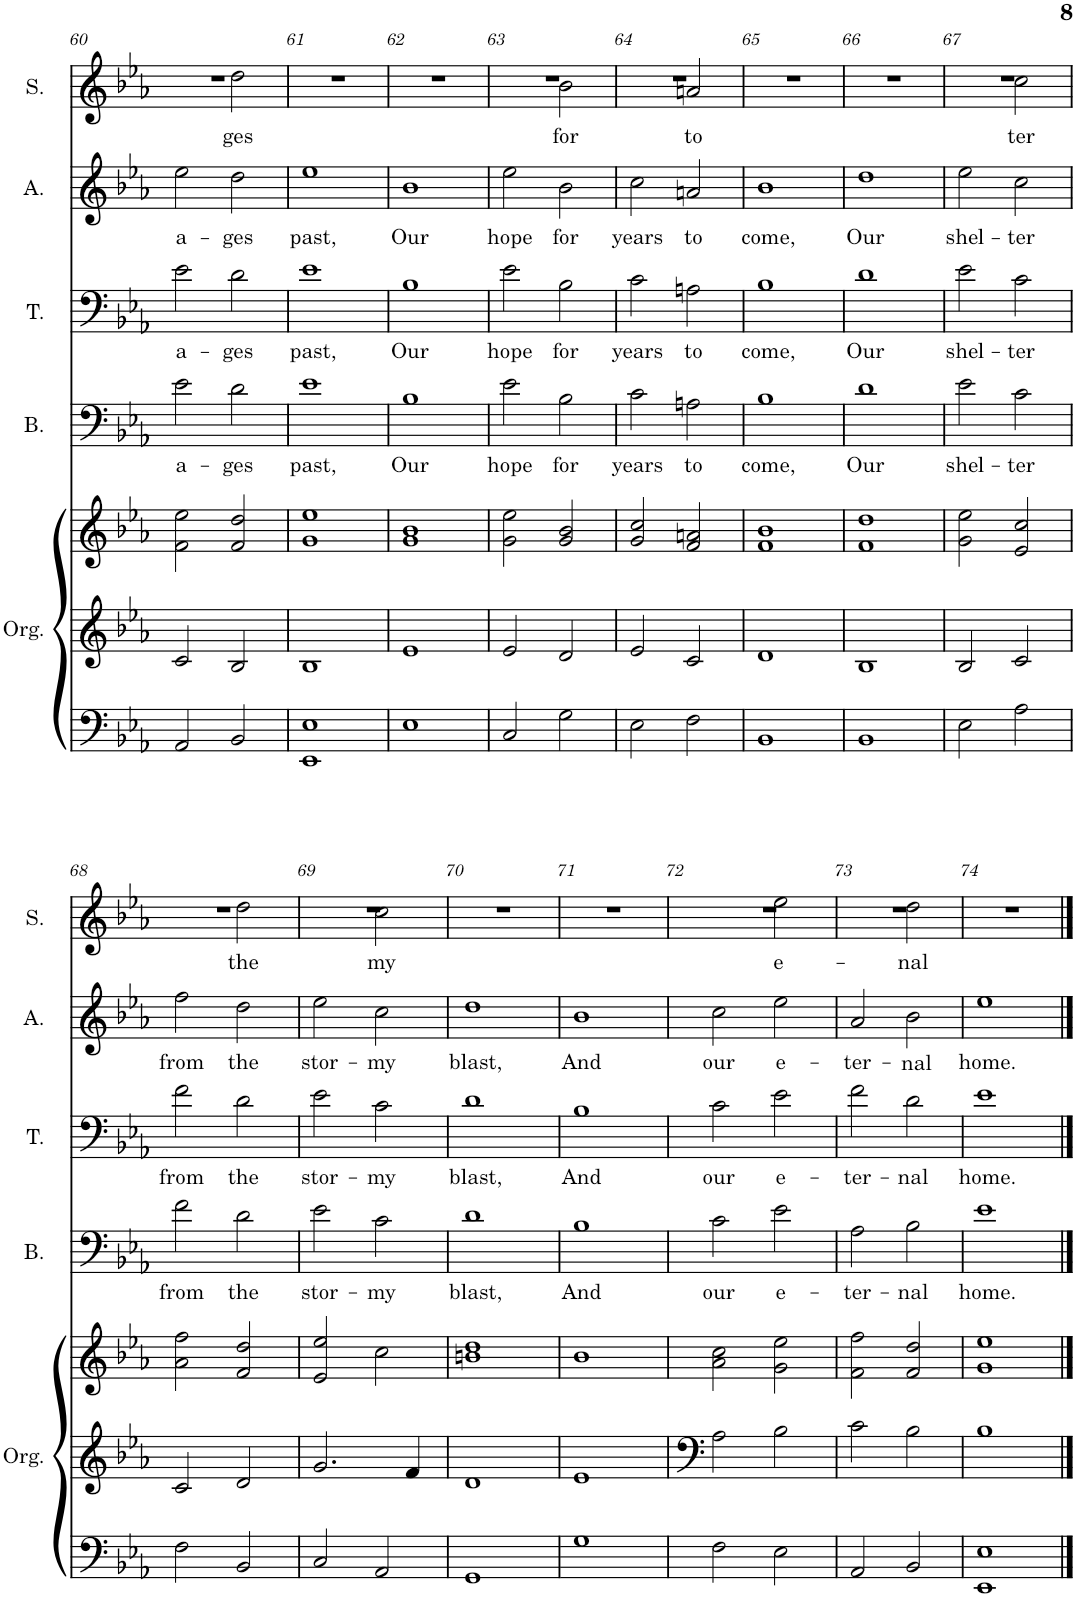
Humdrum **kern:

**kern	**kern	**kern	**kern	**text	**kern	**text	**kern	**text	**kern	**text
*part7	*part6	*part5	*part4	*part4	*part3	*part3	*part2	*part2	*part1	*part1
*staff7	*staff6	*staff5	*staff4	*staff4	*staff3	*staff3	*staff2	*staff2	*staff1	*staff1
*I"Pipe Organ	*I"Org.	*I"Pipe Organ	*I"B.	*	*I"T.	*	*I"A.	*	*I"S.	*
*I'P Org	*I'Org.	*I'P Org	*I'B.	*	*I'T.	*	*I'A.	*	*I'S.	*
!!LO:PB:g=z
*clefF4	*clefG2	*clefG2	*clefF4	*	*clefF4	*	*clefG2	*	*clefG2	*
*k[b-e-a-]	*k[b-e-a-]	*k[b-e-a-]	*k[b-e-a-]	*	*k[b-e-a-]	*	*k[b-e-a-]	*	*k[b-e-a-]	*
*M4/4	*M4/4	*M4/4	*M4/4	*	*M4/4	*	*M4/4	*	*M4/4	*
=60	=60	=60	=60	=60	=60	=60	=60	=60	=60	=60
!	!	!	!	!LO:LY:b	!	!LO:LY:b	!	!LO:LY:b	!	!
2AA-/	2c/	2f\ 2ee-\	2e-\	a-	2e-\	a-	2ee-\	a-	1r	.
!	!	!	!	!LO:LY:b	!	!LO:LY:b	!	!LO:LY:b	!	!
2BB-/	2B-/	2f/ 2dd/	2d\	-ges	2d\	-ges	2dd\	-ges	.	.
!	!	!	!	!	!	!	!	!	!	!LO:LY:b
2ryy	2ryy	2ryy	2ryy	.	2ryy	.	2ryy	.	2dd\	-ges
=61	=61	=61	=61	=61	=61	=61	=61	=61	=61	=61
!	!	!	!	!LO:LY:b	!	!LO:LY:b	!	!LO:LY:b	!	!
1EE- 1E-	1B-	1g 1ee-	1e-	past,	1e-	past,	1ee-	past,	1r	.
=62	=62	=62	=62	=62	=62	=62	=62	=62	=62	=62
!	!	!	!	!LO:LY:b	!	!LO:LY:b	!	!LO:LY:b	!	!
1E-	1e-	1g 1b-	1B-	Our	1B-	Our	1b-	Our	1r	.
=63	=63	=63	=63	=63	=63	=63	=63	=63	=63	=63
!	!	!	!	!LO:LY:b	!	!LO:LY:b	!	!LO:LY:b	!	!
2C/	2e-/	2g\ 2ee-\	2e-\	hope	2e-\	hope	2ee-\	hope	1r	.
!	!	!	!	!LO:LY:b	!	!LO:LY:b	!	!LO:LY:b	!	!
2G\	2d/	2g/ 2b-/	2B-\	for	2B-\	for	2b-\	for	.	.
!	!	!	!	!	!	!	!	!	!	!LO:LY:b
2ryy	2ryy	2ryy	2ryy	.	2ryy	.	2ryy	.	2b-\	for
=64	=64	=64	=64	=64	=64	=64	=64	=64	=64	=64
!	!	!	!	!LO:LY:b	!	!LO:LY:b	!	!LO:LY:b	!	!
2E-\	2e-/	2g/ 2cc/	2c\	years	2c\	years	2cc\	years	1r	.
!	!	!	!	!LO:LY:b	!	!LO:LY:b	!	!LO:LY:b	!	!
2F\	2c/	2f/ 2an/	2An\	to	2An\	to	2an/	to	.	.
!	!	!	!	!	!	!	!	!	!	!LO:LY:b
2ryy	2ryy	2ryy	2ryy	.	2ryy	.	2ryy	.	2an/	to
=65	=65	=65	=65	=65	=65	=65	=65	=65	=65	=65
!	!	!	!	!LO:LY:b	!	!LO:LY:b	!	!LO:LY:b	!	!
1BB-	1d	1f 1b-	1B-	come,	1B-	come,	1b-	come,	1r	.
=66	=66	=66	=66	=66	=66	=66	=66	=66	=66	=66
!	!	!	!	!LO:LY:b	!	!LO:LY:b	!	!LO:LY:b	!	!
1BB-	1B-	1f 1dd	1d	Our	1d	Our	1dd	Our	1r	.
=67	=67	=67	=67	=67	=67	=67	=67	=67	=67	=67
!	!	!	!	!LO:LY:b	!	!LO:LY:b	!	!LO:LY:b	!	!
2E-\	2B-/	2g\ 2ee-\	2e-\	shel-	2e-\	shel-	2ee-\	shel-	1r	.
!	!	!	!	!LO:LY:b	!	!LO:LY:b	!	!LO:LY:b	!	!
2A-\	2c/	2e-/ 2cc/	2c\	-ter	2c\	-ter	2cc\	-ter	.	.
!	!	!	!	!	!	!	!	!	!	!LO:LY:b
2ryy	2ryy	2ryy	2ryy	.	2ryy	.	2ryy	.	2cc\	-ter
!!LO:LB:g=z
=68	=68	=68	=68	=68	=68	=68	=68	=68	=68	=68
!	!	!	!	!LO:LY:b	!	!LO:LY:b	!	!LO:LY:b	!	!
2F\	2c/	2a-\ 2ff\	2f\	from	2f\	from	2ff\	from	1r	.
!	!	!	!	!LO:LY:b	!	!LO:LY:b	!	!LO:LY:b	!	!
2BB-/	2d/	2f/ 2dd/	2d\	the	2d\	the	2dd\	the	.	.
!	!	!	!	!	!	!	!	!	!	!LO:LY:b
2ryy	2ryy	2ryy	2ryy	.	2ryy	.	2ryy	.	2dd\	the
=69	=69	=69	=69	=69	=69	=69	=69	=69	=69	=69
!	!	!	!	!LO:LY:b	!	!LO:LY:b	!	!LO:LY:b	!	!
2C/	2.g/	2e-/ 2ee-/	2e-\	stor-	2e-\	stor-	2ee-\	stor-	1r	.
!	!	!	!	!LO:LY:b	!	!LO:LY:b	!	!LO:LY:b	!	!
2AA-/	.	2cc\	2c\	-my	2c\	-my	2cc\	-my	.	.
.	4f/	.	.	.	.	.	.	.	.	.
!	!	!	!	!	!	!	!	!	!	!LO:LY:b
2ryy	2ryy	2ryy	2ryy	.	2ryy	.	2ryy	.	2cc\	-my
=70	=70	=70	=70	=70	=70	=70	=70	=70	=70	=70
!	!	!	!	!LO:LY:b	!	!LO:LY:b	!	!LO:LY:b	!	!
1GG	1d	1bn 1dd	1d	blast,	1d	blast,	1dd	blast,	1r	.
=71	=71	=71	=71	=71	=71	=71	=71	=71	=71	=71
!	!	!	!	!LO:LY:b	!	!LO:LY:b	!	!LO:LY:b	!	!
1G	1e-	1b-	1B-	And	1B-	And	1b-	And	1r	.
=72	=72	=72	=72	=72	=72	=72	=72	=72	=72	=72
!	!	!	!	!LO:LY:b	!	!LO:LY:b	!	!LO:LY:b	!	!
2F\	2A-\	2a-\ 2cc\	2c\	our	2c\	our	2cc\	our	1r	.
!	!	!	!	!LO:LY:b	!	!LO:LY:b	!	!LO:LY:b	!	!
2E-\	2B-\	2g\ 2ee-\	2e-\	e-	2e-\	e-	2ee-\	e-	.	.
!	!	!	!	!	!	!	!	!	!	!LO:LY:b
2ryy	2ryy	2ryy	2ryy	.	2ryy	.	2ryy	.	2ee-\	e-
=73	=73	=73	=73	=73	=73	=73	=73	=73	=73	=73
!	!	!	!	!LO:LY:b	!	!LO:LY:b	!	!LO:LY:b	!	!
2AA-/	2c\	2f\ 2ff\	2A-\	-ter-	2f\	-ter-	2a-/	-ter-	1r	.
!	!	!	!	!LO:LY:b	!	!LO:LY:b	!	!LO:LY:b	!	!
2BB-/	2B-\	2f/ 2dd/	2B-\	-nal	2d\	-nal	2b-\	-nal	.	.
!	!	!	!	!	!	!	!	!	!	!LO:LY:b
2ryy	2ryy	2ryy	2ryy	.	2ryy	.	2ryy	.	2dd\	-nal
=74	=74	=74	=74	=74	=74	=74	=74	=74	=74	=74
!	!	!	!	!LO:LY:b	!	!LO:LY:b	!	!LO:LY:b	!	!
1EE- 1E-	1B-	1g 1ee-	1e-	home.	1e-	home.	1ee-	home.	1r	.
==	==	==	==	==	==	==	==	==	==	==
*-	*-	*-	*-	*-	*-	*-	*-	*-	*-	*-
